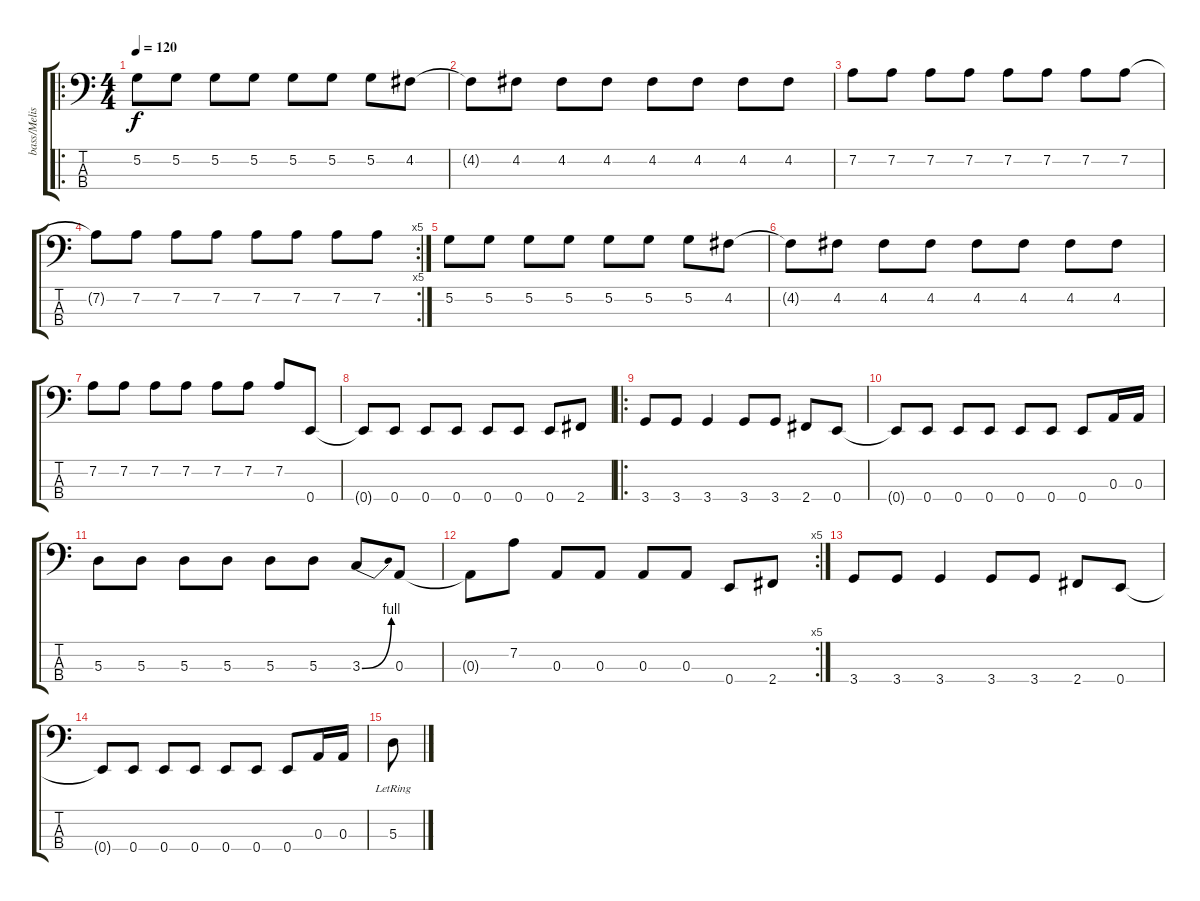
\track ("bass/Melissa" "bass/Melis") {instrument electricbasspick}
\staff {score tabs}
\tuning (G2 D2 A1 E1) {hide}
\ro
\ts (4 4)
\tempo 120
\clef f4
\ks c
5.2.8{dy f} 5.2.8 5.2.8 5.2.8 5.2.8 5.2.8 5.2.8 4.2.8 |
4.2{t}.8 4.2.8 4.2.8 4.2.8 4.2.8 4.2.8 4.2.8 4.2.8 |
7.2.8 7.2.8 7.2.8 7.2.8 7.2.8 7.2.8 7.2.8 7.2.8 |
\rc 5
7.2{t}.8 7.2.8 7.2.8 7.2.8 7.2.8 7.2.8 7.2.8 7.2.8 |
5.2.8 5.2.8 5.2.8 5.2.8 5.2.8 5.2.8 5.2.8 4.2.8 |
4.2{t}.8 4.2.8 4.2.8 4.2.8 4.2.8 4.2.8 4.2.8 4.2.8 |
7.2.8 7.2.8 7.2.8 7.2.8 7.2.8 7.2.8 7.2.8 0.4.8 |
0.4{t}.8 0.4.8 0.4.8 0.4.8 0.4.8 0.4.8 0.4.8 2.4.8 |
\ro
3.4.8 3.4.8 3.4.4 3.4.8 3.4.8 2.4.8 0.4.8 |
0.4{t}.8 0.4.8 0.4.8 0.4.8 0.4.8 0.4.8 0.4.8 0.3.16 0.3.16 |
5.3.8 5.3.8 5.3.8 5.3.8 5.3.8 5.3.8 3.3{be (bend 0 0 60 4)}.8 0.3.8 |
\rc 5
0.3{t}.8 7.2.8 0.3.8 0.3.8 0.3.8 0.3.8 0.4.8 2.4.8 |
3.4.8 3.4.8 3.4.4 3.4.8 3.4.8 2.4.8 0.4.8 |
0.4{t}.8 0.4.8 0.4.8 0.4.8 0.4.8 0.4.8 0.4.8 0.3.16 0.3.16 |
5.3{lr}.8
